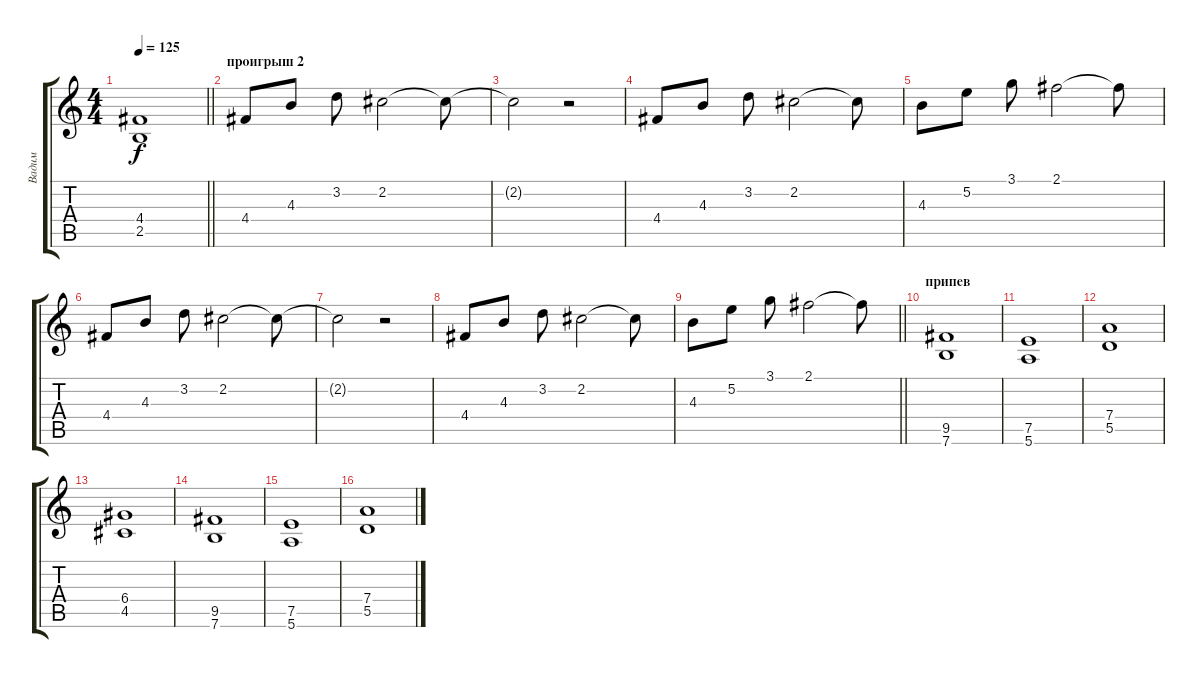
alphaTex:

\track ("Вадим" "Вадим") {instrument overdrivenguitar}
\staff {score tabs}
\tuning (E4 B3 G3 D3 A2 E2) {hide}
\ts (4 4)
\tempo 125
\clef g2
\barLineRight lightlight
\ks c
(4.4 2.5).1{dy f} |
\section ("" "проигрыш 2")
4.4.8 4.3.8 3.2.8 2.2.2 2.2{t}.8 |
2.2{t}.2 r.2 |
4.4.8 4.3.8 3.2.8 2.2.2 2.2{t}.8 |
4.3.8 5.2.8 3.1.8 2.1.2 2.1{t}.8 |
4.4.8 4.3.8 3.2.8 2.2.2 2.2{t}.8 |
2.2{t}.2 r.2 |
4.4.8 4.3.8 3.2.8 2.2.2 2.2{t}.8 |
\barLineRight lightlight
4.3.8 5.2.8 3.1.8 2.1.2 2.1{t}.8 |
\section ("" "припев")
(9.5 7.6).1 |
(7.5 5.6).1 |
(7.4 5.5).1 |
(6.4 4.5).1 |
(9.5 7.6).1 |
(7.5 5.6).1 |
(7.4 5.5).1
